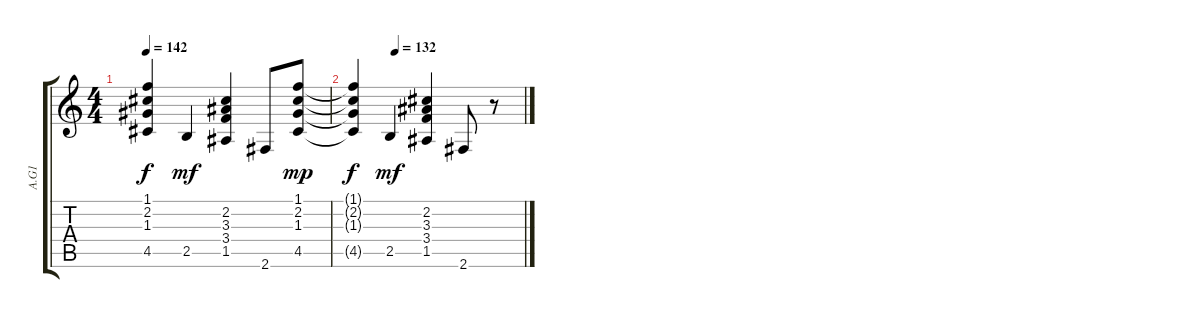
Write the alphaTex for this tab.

\track ("A.G1" "A.G1") {instrument acousticguitarsteel}
\staff {score tabs}
\tuning (E4 B3 G3 D3 A2 E2) {hide}
\ts (4 4)
\tempo 142
\clef g2
\ks c
(1.1{t} 2.2{t} 1.3{t} 4.5{t}).4{dy f} 2.5.4{dy mf} (2.2 3.3 3.4 1.5).4 2.6.8 (1.1 2.2 1.3 4.5).8{dy mp} |
\tempo (132 0.25)
(1.1{t} 2.2{t} 1.3{t} 4.5{t}).4{dy f} 2.5.4{dy mf} (2.2 3.3 3.4 1.5).4 2.6.8 r.8
